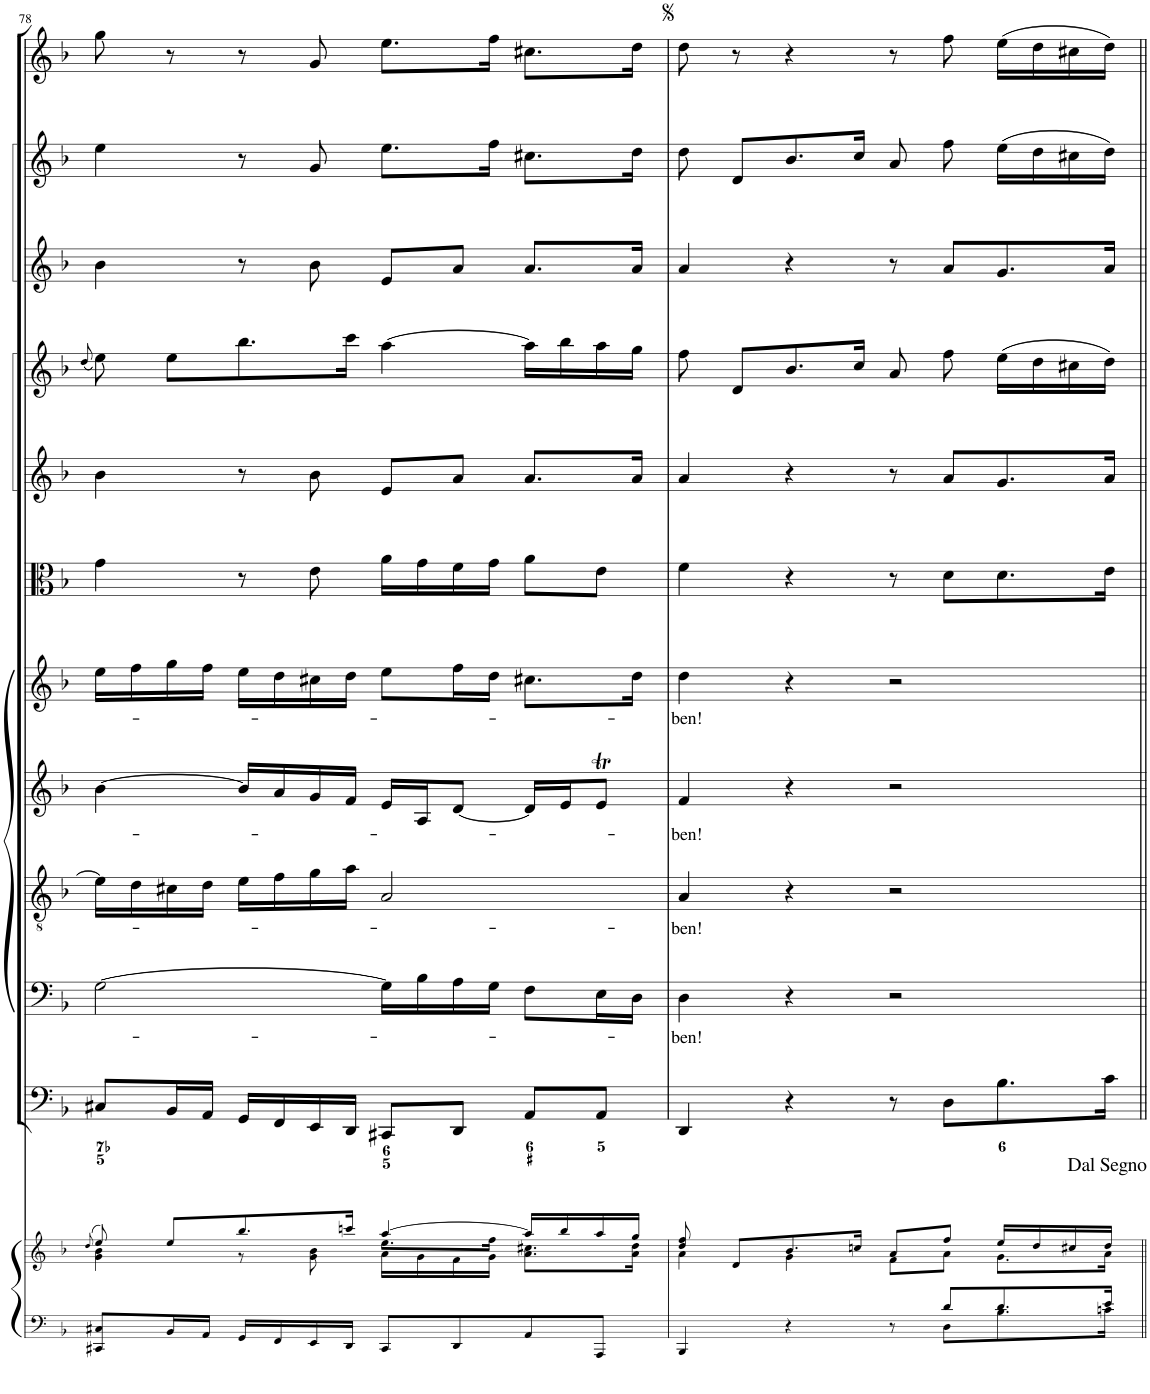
**kern	**kern	**kern	**kern	**text	**kern	**text	**kern	**text	**kern	**text	**kern	**kern	**kern	**kern	**kern	**kern
*part12	*part12	*part11	*part10	*part10	*part9	*part9	*part8	*part8	*part7	*part7	*part6	*part5	*part4	*part3	*part2	*part1
*staff13	*staff12	*staff11	*staff10	*staff10	*staff9	*staff9	*staff8	*staff8	*staff7	*staff7	*staff6	*staff5	*staff4	*staff3	*staff2	*staff1
*I"Piano reduction	*	*I"Continuo	*I"Basso	*	*I"Tenore	*	*I"Alto	*	*I"Soprano	*	*I"Viola	*I"Violino II	*I"Violino I	*I"Oboe II	*I"Oboe I	*I"Corno da caccia
*I'Pno	*	*	*	*	*	*	*	*	*	*	*I'Vla	*I'Vln	*I'Vln	*I'Ob	*I'Ob	*
!!LO:PB:g=z
*clefF4	*clefG2	*clefF4	*clefF4	*	*clefGv2	*	*clefG2	*	*clefG2	*	*clefC3	*clefG2	*clefG2	*clefG2	*clefG2	*clefG2
*	*	*	*	*	*	*	*	*	*	*	*	*	*	*	*	*Trd7c12
*k[b-]	*k[b-]	*k[b-]	*k[b-]	*	*k[b-]	*	*k[b-]	*	*k[b-]	*	*k[b-]	*k[b-]	*k[b-]	*k[b-]	*k[b-]	*k[b-]
*M4/4	*M4/4	*M4/4	*M4/4	*	*M4/4	*	*M4/4	*	*M4/4	*	*M4/4	*M4/4	*M4/4	*M4/4	*M4/4	*M4/4
*met(c)	*met(c)	*met(c)	*met(c)	*	*met(c)	*	*met(c)	*	*met(c)	*	*met(c)	*met(c)	*met(c)	*met(c)	*met(c)	*met(c)
=78	=78	=78	=78	=78	=78	=78	=78	=78	=78	=78	=78	=78	=78	=78	=78	=78
.	(8qdd/	.	.	.	.	.	.	.	.	.	.	.	(8qdd/	.	.	.
*	*^	*	*	*	*	*	*	*	*	*	*	*	*	*	*	*
*	*	*^	*	*	*	*	*	*	*	*	*	*	*	*	*	*	*
8CC#X/ 8C#X/L	8ee/)	4g\ 4b-\	2ryy	8C#X/L	[2G\	.	16e\LL]	.	[4b-\	.	16ee\LL	.	4g\	4b-\	8ee\)	4b-\	4ee\	8gg\
.	.	.	.	.	.	.	16d\	.	.	.	16ff\	.	.	.	.	.	.	.
16BB-/L	8ee/L	.	.	16BB-/L	.	.	16c#X\	.	.	.	16gg\	.	.	.	8ee\L	.	.	8r
16AA/JJ	.	.	.	16AA/JJ	.	.	16d\JJ	.	.	.	16ff\JJ	.	.	.	.	.	.	.
16GG/LL	8.bb-/	8r	.	16GG/LL	.	.	16e\LL	.	16b-/LL]	.	16ee\LL	.	8r	8r	8.bb-\	8r	8r	8r
16FF/	.	.	.	16FF/	.	.	16f\	.	16a/	.	16dd\	.	.	.	.	.	.	.
16EE/	.	8g\ 8b-\	.	16EE/	.	.	16g\	.	16g/	.	16cc#X\	.	8e\	8b-\	.	8b-\	8g/	8g/
16DD/JJ	16cccn/Jk	.	.	16DD/JJ	.	.	16a\JJ	.	16f/JJ	.	16dd\JJ	.	.	.	16ccc\Jk	.	.	.
8CC#/L	[4aa/	16a\LL	8.ee\L	8CC#X/L	16G\LL]	.	2A/	.	16e/LL	.	8ee\L	.	16a\LL	8e/L	[4aa\	8e/L	8.ee\L	8.ee\L
.	.	16g\	.	.	16B-\	.	.	.	16A/J	.	.	.	16g\	.	.	.	.	.
8DD/	.	16f\	.	8DD/J	16A\	.	.	.	[8d/J	.	16ff\L	.	16f\	8a/J	.	8a/J	.	.
.	.	16g\JJ	16ff\Jk	.	16G\JJ	.	.	.	.	.	16dd\JJ	.	16g\JJ	.	.	.	16ff\Jk	16ff\Jk
8AA/	16aa/LL]	8.a\ 8.cc#X\L	4ryy	8AA/L	8F\L	.	.	.	16d/LL]	.	8.cc#X\L	.	8a\L	8.a/L	16aa\LL]	8.a/L	8.cc#X\L	8.cc#X\L
.	16bb-/	.	.	.	.	.	.	.	16e/J	.	.	.	.	.	16bb-\	.	.	.
8AAA/J	16aa/	.	.	8AA/J	16E\L	.	.	.	8et/J	.	.	.	8e\J	.	16aa\	.	.	.
.	16gg/JJ	16a\ 16dd\Jk	.	.	16D\JJ	.	.	.	.	.	16dd\Jk	.	.	16a/Jk	16gg\JJ	16a/Jk	16dd\Jk	16dd\Jk
*	*	*v	*v	*	*	*	*	*	*	*	*	*	*	*	*	*	*	*
=79	=79	=79	=79	=79	=79	=79	=79	=79	=79	=79	=79	=79	=79	=79	=79	=79	=79
*^	*	*	*	*	*	*	*	*	*	*	*	*	*	*	*	*	*
!	!	!	!	!	!	!LO:LY:b	!	!LO:LY:b	!	!LO:LY:b	!	!LO:LY:b	!	!	!	!	!	!
4BBB-/	4ryy	8dd/ 8ff/	4a\	4DD/	4D\	-ben!	4A/	-ben!	4f/	-ben!	4dd\	-ben!	4f\	4a/	8ff\	4a/	8dd\	8dd\
.	.	8d/L	.	.	.	.	.	.	.	.	.	.	.	.	8d/L	.	8d/L	8r
4r	4ryy	8.b-/	4g\	4r	4r	.	4r	.	4r	.	4r	.	4r	4r	8.b-/	4r	8.b-/	4r
.	.	16ccn/Jk	.	.	.	.	.	.	.	.	.	.	.	.	16cc/Jk	.	16cc/Jk	.
8r	8ryy	8a/L	8f\L	8r	2r	.	2r	.	2r	.	2r	.	8r	8r	8a/	8r	8a/	8r
8d/L	8D\L	8ff/J	8a\J	8D\L	.	.	.	.	.	.	.	.	8d\L	8a/L	8ff\	8a/L	8ff\	8ff\
8.d/	8.B-\	16ee/LL	8.g\L	8.B-\	.	.	.	.	.	.	.	.	8.d\	8.g/	(16ee\LL	8.g/	(16ee\LL	(16ee\LL
.	.	16dd/	.	.	.	.	.	.	.	.	.	.	.	.	16dd\	.	16dd\	16dd\
.	.	16cc#X/	.	.	.	.	.	.	.	.	.	.	.	.	16cc#X\	.	16cc#X\	16cc#X\
16e/Jk	16cn\Jk	16dd/JJ	16a\Jk	16c\Jk	.	.	.	.	.	.	.	.	16e\Jk	16a/Jk	16dd\JJ)	16a/Jk	16dd\JJ)	16dd\JJ)
*v	*v	*	*	*	*	*	*	*	*	*	*	*	*	*	*	*	*	*
*	*v	*v	*	*	*	*	*	*	*	*	*	*	*	*	*	*	*
=||	=||	=||	=||	=||	=||	=||	=||	=||	=||	=||	=||	=||	=||	=||	=||	=||
*-	*-	*-	*-	*-	*-	*-	*-	*-	*-	*-	*-	*-	*-	*-	*-	*-
